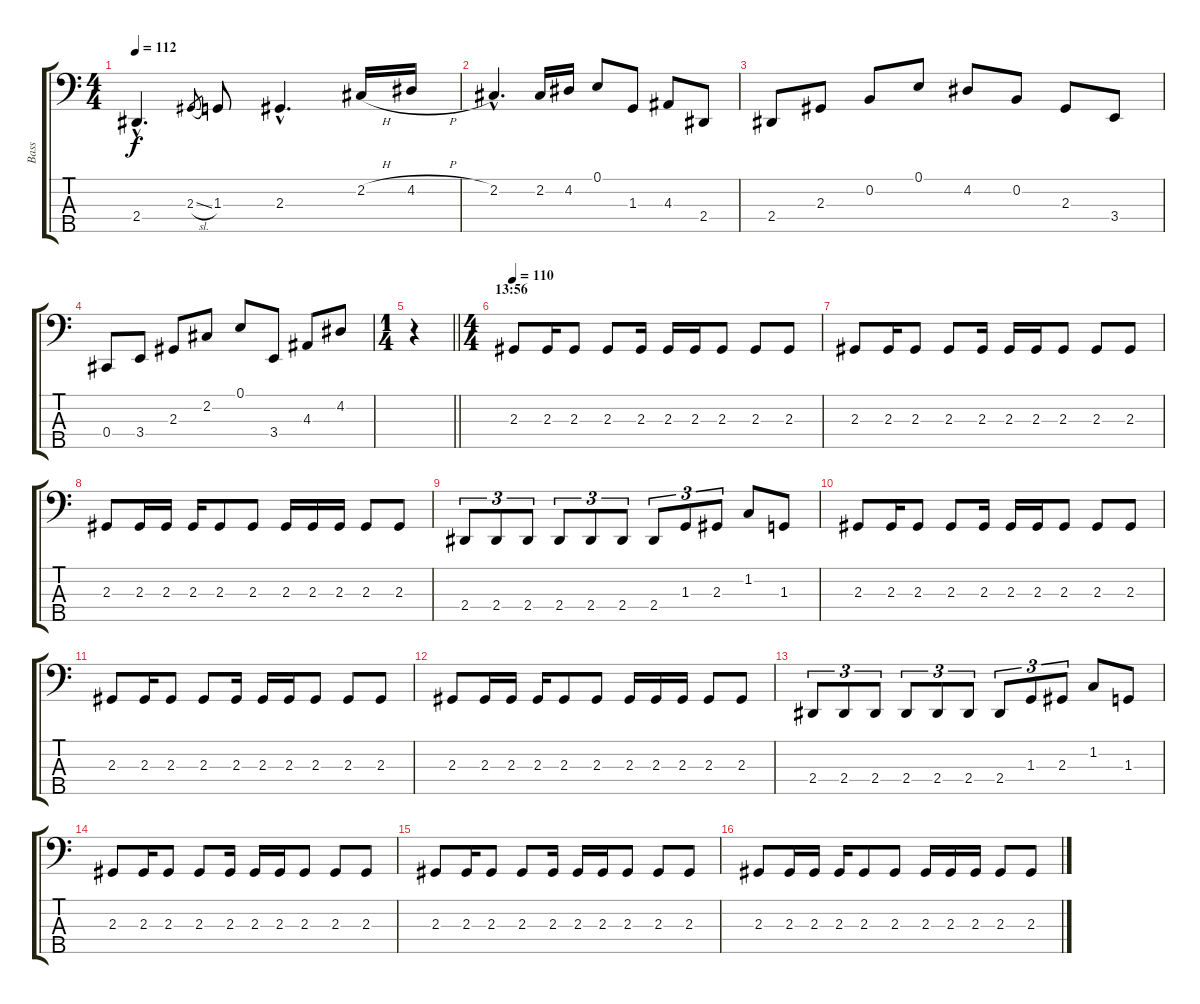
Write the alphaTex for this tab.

\track ("Bass" "Bass") {instrument electricbassfinger}
\staff {score tabs}
\tuning (E2 B1 Gb1 Db1 G0) {hide}
\ts (4 4)
\tempo 112
\clef f4
\ks c
2.4{hac}.4{d dy f volume 14} 2.3{sl}.8{gr} 1.3.8 2.3{hac}.4{d} 2.2{h}.16 4.2{h}.16 |
2.2{hac}.4{d} 2.2.16 4.2.16 0.1.8 1.3.8 4.3.8 2.4.8 |
2.4.8 2.3.8 0.2.8 0.1.8 4.2.8 0.2.8 2.3.8 3.4.8 |
0.4.8 3.4.8 2.3.8 2.2.8 0.1.8 3.4.8 4.3.8 4.2.8 |
\ts (1 4)
\barLineRight lightlight
r.4 |
\ts (4 4)
\section ("" "13:56")
\tempo 110
2.3.8{volume 9} 2.3.16 2.3.8 2.3.8 2.3.16 2.3.16 2.3.16 2.3.8 2.3.8 2.3.8 |
2.3.8 2.3.16 2.3.8 2.3.8 2.3.16 2.3.16 2.3.16 2.3.8 2.3.8 2.3.8 |
2.3.8 2.3.16 2.3.16 2.3.16 2.3.8 2.3.8 2.3.16 2.3.16 2.3.16 2.3.8 2.3.8 |
2.4.8{tu (3 2)} 2.4.8{tu (3 2)} 2.4.8{tu (3 2)} 2.4.8{tu (3 2)} 2.4.8{tu (3 2)} 2.4.8{tu (3 2)} 2.4.8{tu (3 2)} 1.3.8{tu (3 2)} 2.3.8{tu (3 2)} 1.2.8 1.3.8 |
2.3.8 2.3.16 2.3.8 2.3.8 2.3.16 2.3.16 2.3.16 2.3.8 2.3.8 2.3.8 |
2.3.8 2.3.16 2.3.8 2.3.8 2.3.16 2.3.16 2.3.16 2.3.8 2.3.8 2.3.8 |
2.3.8 2.3.16 2.3.16 2.3.16 2.3.8 2.3.8 2.3.16 2.3.16 2.3.16 2.3.8 2.3.8 |
2.4.8{tu (3 2)} 2.4.8{tu (3 2)} 2.4.8{tu (3 2)} 2.4.8{tu (3 2)} 2.4.8{tu (3 2)} 2.4.8{tu (3 2)} 2.4.8{tu (3 2)} 1.3.8{tu (3 2)} 2.3.8{tu (3 2)} 1.2.8 1.3.8 |
2.3.8 2.3.16 2.3.8 2.3.8 2.3.16 2.3.16 2.3.16 2.3.8 2.3.8 2.3.8 |
2.3.8 2.3.16 2.3.8 2.3.8 2.3.16 2.3.16 2.3.16 2.3.8 2.3.8 2.3.8 |
2.3.8 2.3.16 2.3.16 2.3.16 2.3.8 2.3.8 2.3.16 2.3.16 2.3.16 2.3.8 2.3.8
